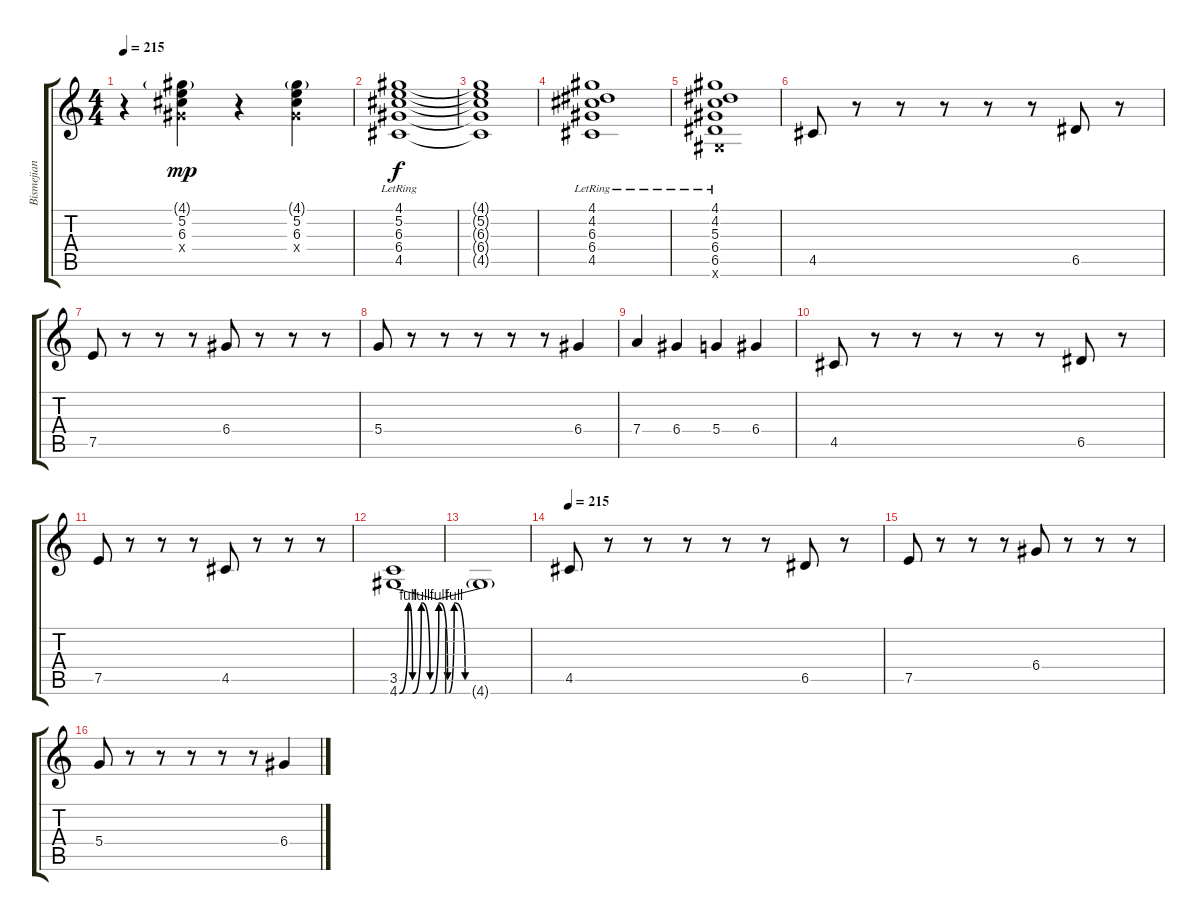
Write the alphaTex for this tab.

\track ("Bismejian (rythm)" "Bismejian ") {instrument electricguitarjazz}
\staff {score tabs}
\tuning (E4 B3 G3 D3 A2 E2) {hide}
\ts (4 4)
\tempo 215
\clef g2
\ks c
r.4{dy mp} (4.1{g} 5.2 6.3 6.4{x}).4 r.4 (4.1{g} 5.2 6.3 6.4{x}).4 |
(4.1{lr} 5.2{lr} 6.3{lr} 6.4{lr} 4.5{lr}).1{dy f} |
(4.1{t} 5.2{t} 6.3{t} 6.4{t} 4.5{t}).1 |
(4.1{lr} 4.2{lr} 6.3{lr} 6.4{lr} 4.5{lr}).1 |
(4.1{lr} 4.2{lr} 5.3{lr} 6.4{lr} 6.5{lr} 4.6{x}).1 |
4.5.8 r.8 r.8 r.8 r.8 r.8 6.5.8 r.8 |
7.5.8 r.8 r.8 r.8 6.4.8 r.8 r.8 r.8 |
5.4.8 r.8 r.8 r.8 r.8 r.8 6.4.4 |
7.4.4 6.4.4 5.4.4 6.4.4 |
4.5.8 r.8 r.8 r.8 r.8 r.8 6.5.8 r.8 |
7.5.8 r.8 r.8 r.8 4.5.8 r.8 r.8 r.8 |
(3.5 4.6{be (custom 0 0 4 4 6 0 10 4 14 0 18 4 22 0 25 4 30 0 40 0 60 0)}).1 |
4.6{t}.1 |
\tempo 215
4.5.8{instrument overdrivenguitar} r.8 r.8 r.8 r.8 r.8 6.5.8 r.8 |
7.5.8 r.8 r.8 r.8 6.4.8 r.8 r.8 r.8 |
5.4.8 r.8 r.8 r.8 r.8 r.8 6.4.4
